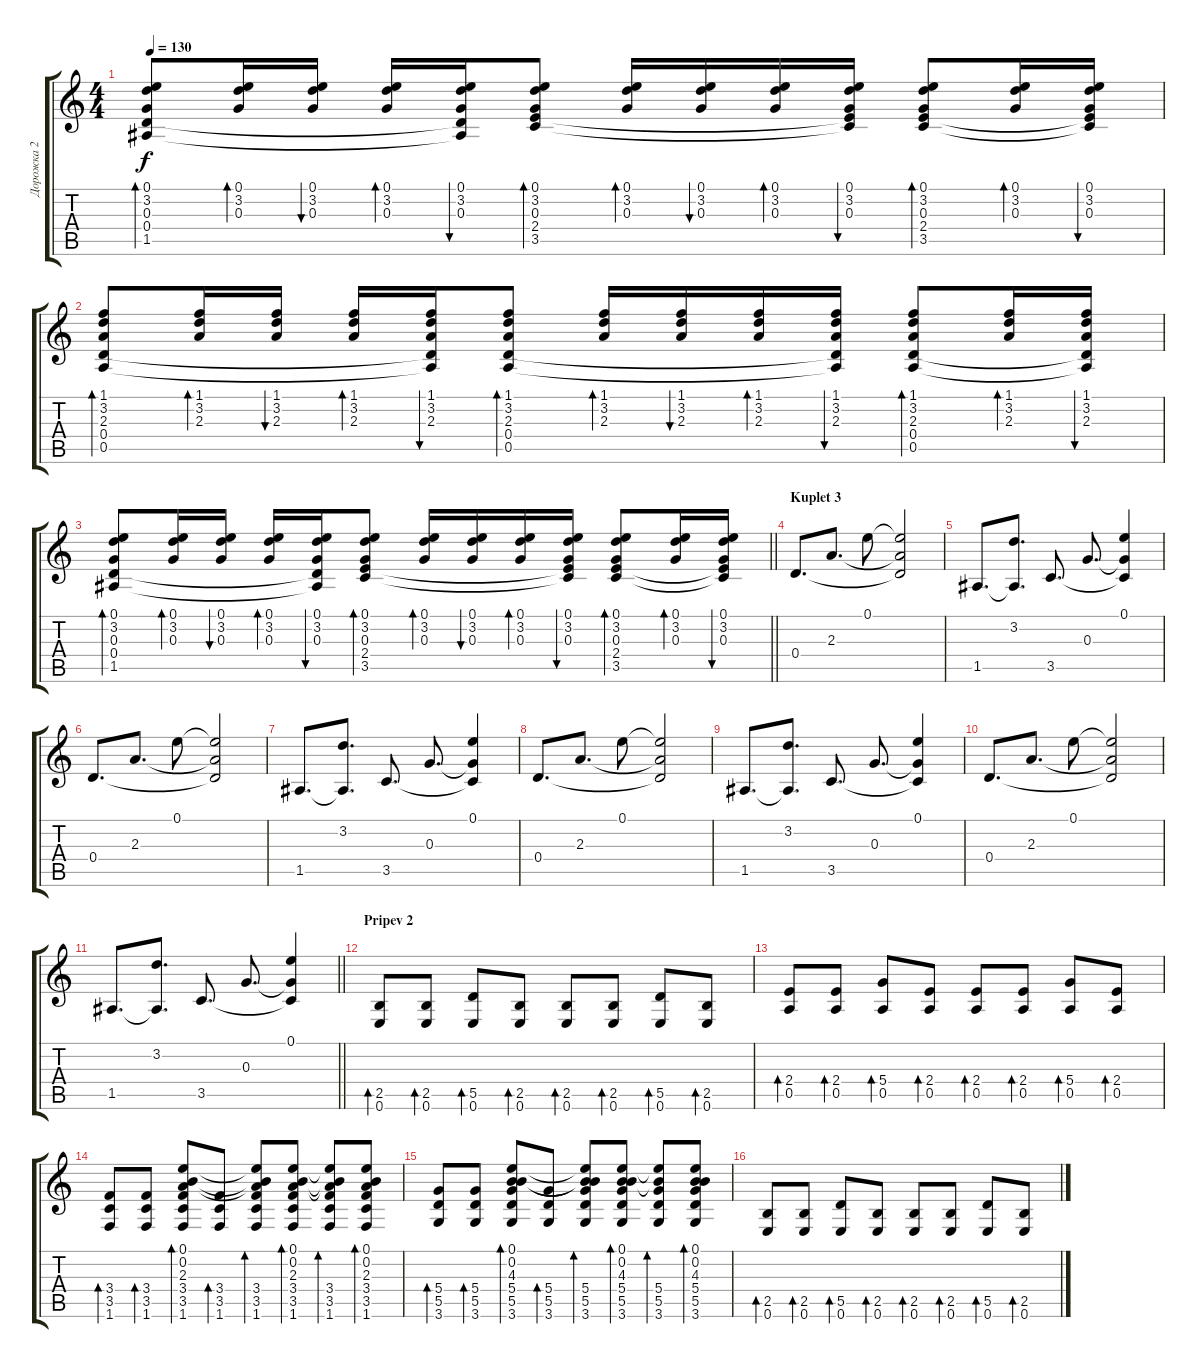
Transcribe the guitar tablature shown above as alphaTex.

\track ("Дорожка 2" "Дорожка 2") {instrument acousticguitarsteel}
\staff {score tabs}
\tuning (E4 B3 G3 D3 A2 E2) {hide}
\ts (4 4)
\tempo 130
\clef g2
\ks c
(0.1 3.2 0.3 0.4 1.5).8{bd 60 dy f} (0.1 3.2 0.3).16{bd 60} (0.1 3.2 0.3).16{bu 60} (0.1 3.2 0.3).16{bd 60} (0.1 3.2 0.3 0.4{t} 1.5{t}).16{bu 60} (0.1 3.2 0.3 2.4 3.5).8{bd 60} (0.1 3.2 0.3).16{bd 60} (0.1 3.2 0.3).16{bu 60} (0.1 3.2 0.3).16{bd 60} (0.1 3.2 0.3 2.4{t} 3.5{t}).16{bu 60} (0.1 3.2 0.3 2.4 3.5).8{bd 60} (0.1 3.2 0.3).16{bd 60} (0.1 3.2 0.3 2.4{t} 3.5{t}).16{bu 60} |
(1.1 3.2 2.3 0.4 0.5).8{bd 60} (1.1 3.2 2.3).16{bd 60} (1.1 3.2 2.3).16{bu 60} (1.1 3.2 2.3).16{bd 60} (1.1 3.2 2.3 0.4{t} 0.5{t}).16{bu 60} (1.1 3.2 2.3 0.4 0.5).8{bd 60} (1.1 3.2 2.3).16{bd 60} (1.1 3.2 2.3).16{bu 60} (1.1 3.2 2.3).16{bd 60} (1.1 3.2 2.3 0.4{t} 0.5{t}).16{bu 60} (1.1 3.2 2.3 0.4 0.5).8{bd 60} (1.1 3.2 2.3).16{bd 60} (1.1 3.2 2.3 0.4{t} 0.5{t}).16{bu 60} |
\barLineRight lightlight
(0.1 3.2 0.3 0.4 1.5).8{bd 60} (0.1 3.2 0.3).16{bd 60} (0.1 3.2 0.3).16{bu 60} (0.1 3.2 0.3).16{bd 60} (0.1 3.2 0.3 0.4{t} 1.5{t}).16{bu 60} (0.1 3.2 0.3 2.4 3.5).8{bd 60} (0.1 3.2 0.3).16{bd 60} (0.1 3.2 0.3).16{bu 60} (0.1 3.2 0.3).16{bd 60} (0.1 3.2 0.3 2.4{t} 3.5{t}).16{bu 60} (0.1 3.2 0.3 2.4 3.5).8{bd 60} (0.1 3.2 0.3).16{bd 60} (0.1 3.2 0.3 2.4{t} 3.5{t}).16{bu 60} |
\section ("" "Kuplet 3")
0.4.8{d} 2.3.8{d} 0.1.8 (0.1{t} 2.3{t} 0.4{t}).2 |
1.5.8{d} (3.2 1.5{t}).8{d} 3.5.8{d} 0.3.8{d} (0.1 0.3{t} 3.5{t}).4 |
0.4.8{d} 2.3.8{d} 0.1.8 (0.1{t} 2.3{t} 0.4{t}).2 |
1.5.8{d} (3.2 1.5{t}).8{d} 3.5.8{d} 0.3.8{d} (0.1 0.3{t} 3.5{t}).4 |
0.4.8{d} 2.3.8{d} 0.1.8 (0.1{t} 2.3{t} 0.4{t}).2 |
1.5.8{d} (3.2 1.5{t}).8{d} 3.5.8{d} 0.3.8{d} (0.1 0.3{t} 3.5{t}).4 |
0.4.8{d} 2.3.8{d} 0.1.8 (0.1{t} 2.3{t} 0.4{t}).2 |
\barLineRight lightlight
1.5.8{d} (3.2 1.5{t}).8{d} 3.5.8{d} 0.3.8{d} (0.1 0.3{t} 3.5{t}).4 |
\section ("" "Pripev 2")
(2.5 0.6).8{bd 60} (2.5 0.6).8{bd 60} (5.5 0.6).8{bd 60} (2.5 0.6).8{bd 60} (2.5 0.6).8{bd 60} (2.5 0.6).8{bd 60} (5.5 0.6).8{bd 60} (2.5 0.6).8{bd 60} |
(2.4 0.5).8{bd 60} (2.4 0.5).8{bd 60} (5.4 0.5).8{bd 60} (2.4 0.5).8{bd 60} (2.4 0.5).8{bd 60} (2.4 0.5).8{bd 60} (5.4 0.5).8{bd 60} (2.4 0.5).8{bd 60} |
(3.4 3.5 1.6).8{bd 60} (3.4 3.5 1.6).8{bd 60} (0.1 0.2 2.3 3.4 3.5 1.6).8{bd 60} (3.4 3.5 1.6).8{bd 60} (0.1{t} 0.2{t} 2.3{t} 3.4 3.5 1.6).8{bd 60} (0.1 0.2 2.3 3.4 3.5 1.6).8{bd 60} (0.1{t} 0.2{t} 2.3{t} 3.4 3.5 1.6).8{bd 60} (0.1 0.2 2.3 3.4 3.5 1.6).8{bd 60} |
(5.4 5.5 3.6).8{bd 60} (5.4 5.5 3.6).8{bd 60} (0.1 0.2 4.3 5.4 5.5 3.6).8{bd 60} (5.4 5.5 3.6).8{bd 60} (0.1{t} 0.2{t} 4.3{t} 5.4 5.5 3.6).8{bd 60} (0.1 0.2 4.3 5.4 5.5 3.6).8{bd 60} (0.1{t} 0.2{t} 5.4 5.5 3.6).8{bd 60} (0.1 0.2 4.3 5.4 5.5 3.6).8{bd 60} |
(2.5 0.6).8{bd 60} (2.5 0.6).8{bd 60} (5.5 0.6).8{bd 60} (2.5 0.6).8{bd 60} (2.5 0.6).8{bd 60} (2.5 0.6).8{bd 60} (5.5 0.6).8{bd 60} (2.5 0.6).8{bd 60}
